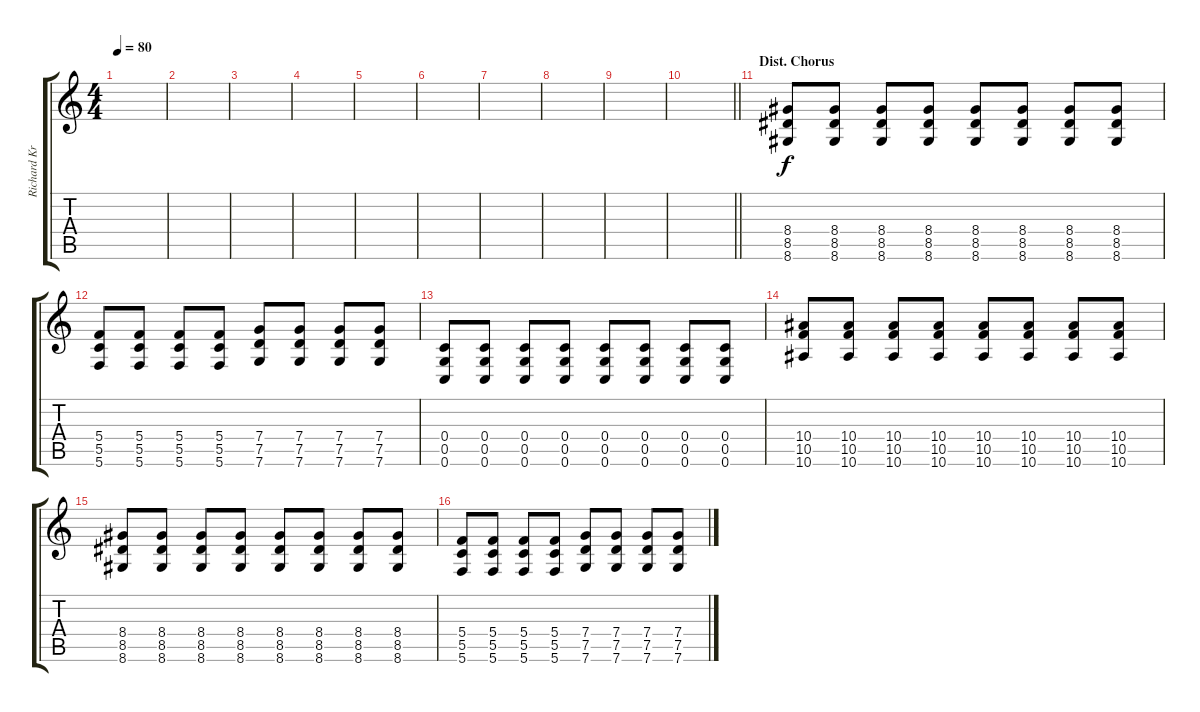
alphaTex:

\track ("Richard Kruspe // Rhythm" "Richard Kr") {instrument distortionguitar}
\staff {score tabs}
\tuning (D4 A3 F3 C3 G2 C2) {hide}
\ts (4 4)
\tempo 80
\clef g2
\ks c
|
|
|
|
|
|
|
|
|
\barLineRight lightlight
|
\section ("" "Dist. Chorus")
(8.4 8.5 8.6).8 (8.4 8.5 8.6).8 (8.4 8.5 8.6).8 (8.4 8.5 8.6).8 (8.4 8.5 8.6).8 (8.4 8.5 8.6).8 (8.4 8.5 8.6).8 (8.4 8.5 8.6).8 |
(5.4 5.5 5.6).8 (5.4 5.5 5.6).8 (5.4 5.5 5.6).8 (5.4 5.5 5.6).8 (7.4 7.5 7.6).8 (7.4 7.5 7.6).8 (7.4 7.5 7.6).8 (7.4 7.5 7.6).8 |
(0.4 0.5 0.6).8 (0.4 0.5 0.6).8 (0.4 0.5 0.6).8 (0.4 0.5 0.6).8 (0.4 0.5 0.6).8 (0.4 0.5 0.6).8 (0.4 0.5 0.6).8 (0.4 0.5 0.6).8 |
(10.4 10.5 10.6).8 (10.4 10.5 10.6).8 (10.4 10.5 10.6).8 (10.4 10.5 10.6).8 (10.4 10.5 10.6).8 (10.4 10.5 10.6).8 (10.4 10.5 10.6).8 (10.4 10.5 10.6).8 |
(8.4 8.5 8.6).8 (8.4 8.5 8.6).8 (8.4 8.5 8.6).8 (8.4 8.5 8.6).8 (8.4 8.5 8.6).8 (8.4 8.5 8.6).8 (8.4 8.5 8.6).8 (8.4 8.5 8.6).8 |
(5.4 5.5 5.6).8 (5.4 5.5 5.6).8 (5.4 5.5 5.6).8 (5.4 5.5 5.6).8 (7.4 7.5 7.6).8 (7.4 7.5 7.6).8 (7.4 7.5 7.6).8 (7.4 7.5 7.6).8
